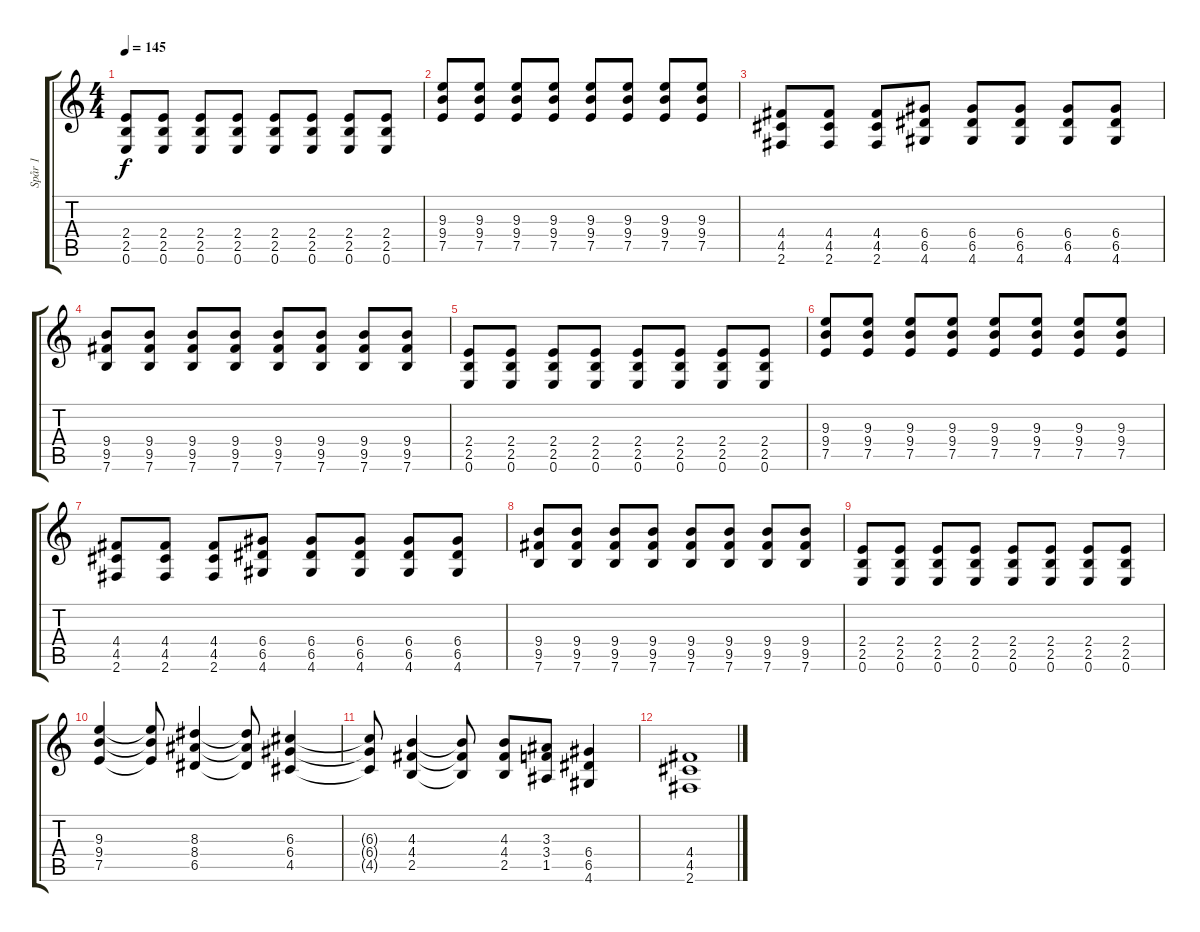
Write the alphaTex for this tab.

\track ("Spår 1" "Spår 1") {instrument distortionguitar}
\staff {score tabs}
\tuning (E4 B3 G3 D3 A2 E2) {hide}
\ts (4 4)
\tempo 145
\clef g2
\ks c
(2.4 2.5 0.6).8{dy f} (2.4 2.5 0.6).8 (2.4 2.5 0.6).8 (2.4 2.5 0.6).8 (2.4 2.5 0.6).8 (2.4 2.5 0.6).8 (2.4 2.5 0.6).8 (2.4 2.5 0.6).8 |
(9.3 9.4 7.5).8 (9.3 9.4 7.5).8 (9.3 9.4 7.5).8 (9.3 9.4 7.5).8 (9.3 9.4 7.5).8 (9.3 9.4 7.5).8 (9.3 9.4 7.5).8 (9.3 9.4 7.5).8 |
(4.4 4.5 2.6).8 (4.4 4.5 2.6).8 (4.4 4.5 2.6).8 (6.4 6.5 4.6).8 (6.4 6.5 4.6).8 (6.4 6.5 4.6).8 (6.4 6.5 4.6).8 (6.4 6.5 4.6).8 |
(9.4 9.5 7.6).8 (9.4 9.5 7.6).8 (9.4 9.5 7.6).8 (9.4 9.5 7.6).8 (9.4 9.5 7.6).8 (9.4 9.5 7.6).8 (9.4 9.5 7.6).8 (9.4 9.5 7.6).8 |
(2.4 2.5 0.6).8 (2.4 2.5 0.6).8 (2.4 2.5 0.6).8 (2.4 2.5 0.6).8 (2.4 2.5 0.6).8 (2.4 2.5 0.6).8 (2.4 2.5 0.6).8 (2.4 2.5 0.6).8 |
(9.3 9.4 7.5).8 (9.3 9.4 7.5).8 (9.3 9.4 7.5).8 (9.3 9.4 7.5).8 (9.3 9.4 7.5).8 (9.3 9.4 7.5).8 (9.3 9.4 7.5).8 (9.3 9.4 7.5).8 |
(4.4 4.5 2.6).8 (4.4 4.5 2.6).8 (4.4 4.5 2.6).8 (6.4 6.5 4.6).8 (6.4 6.5 4.6).8 (6.4 6.5 4.6).8 (6.4 6.5 4.6).8 (6.4 6.5 4.6).8 |
(9.4 9.5 7.6).8 (9.4 9.5 7.6).8 (9.4 9.5 7.6).8 (9.4 9.5 7.6).8 (9.4 9.5 7.6).8 (9.4 9.5 7.6).8 (9.4 9.5 7.6).8 (9.4 9.5 7.6).8 |
(2.4 2.5 0.6).8 (2.4 2.5 0.6).8 (2.4 2.5 0.6).8 (2.4 2.5 0.6).8 (2.4 2.5 0.6).8 (2.4 2.5 0.6).8 (2.4 2.5 0.6).8 (2.4 2.5 0.6).8 |
(9.3 9.4 7.5).4 (9.3{t} 9.4{t} 7.5{t}).8 (8.3 8.4 6.5).4 (8.3{t} 8.4{t} 6.5{t}).8 (6.3 6.4 4.5).4 |
(6.3{t} 6.4{t} 4.5{t}).8 (4.3 4.4 2.5).4 (4.3{t} 4.4{t} 2.5{t}).8 (4.3 4.4 2.5).8 (3.3 3.4 1.5).8 (6.4 6.5 4.6).4 |
(4.4 4.5 2.6).1
